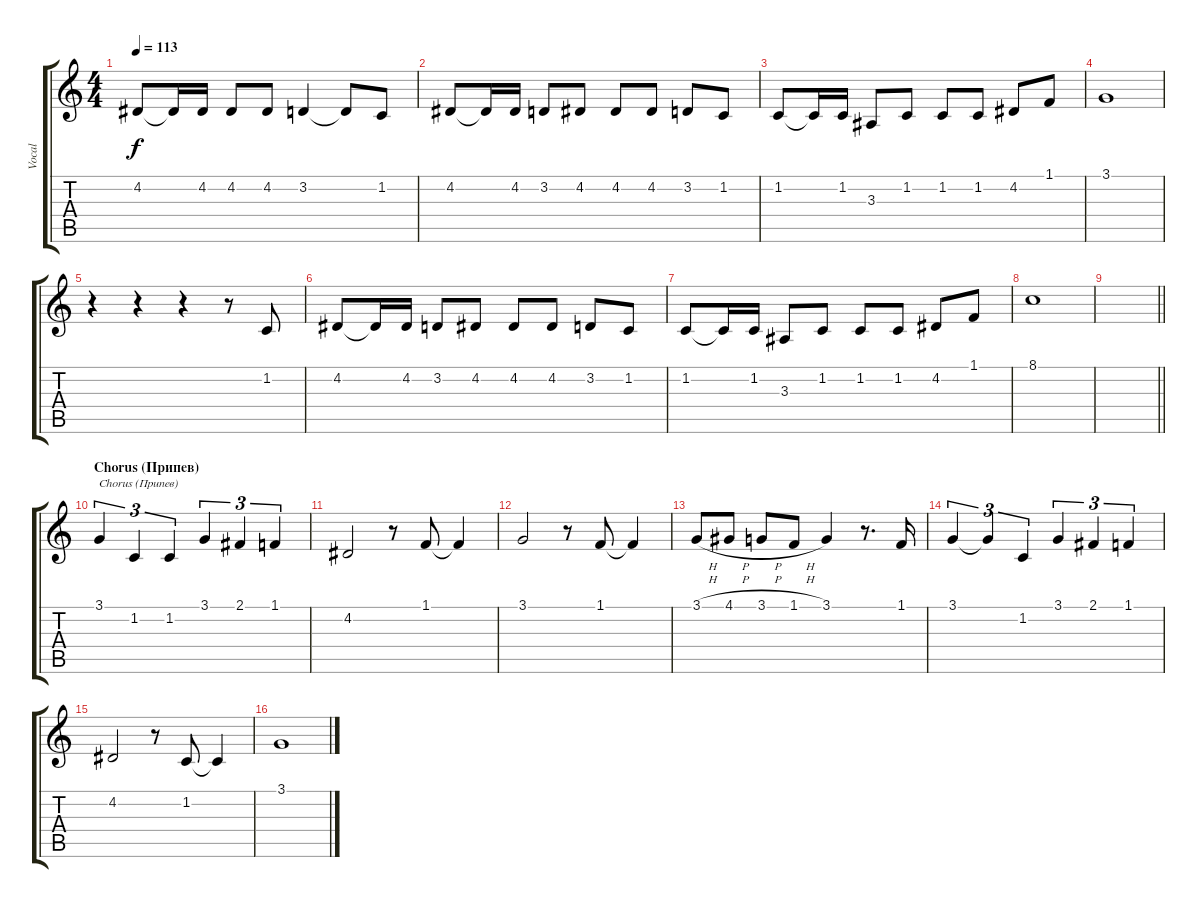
\track ("Vocal" "Vocal") {instrument harmonica}
\staff {score tabs}
\tuning (E4 B3 G3 D3 A2 E2) {hide}
\ts (4 4)
\tempo 113
\clef g2
\ks c
4.2.8{dy f} 4.2{t}.16 4.2.16 4.2.8 4.2.8 3.2.4 3.2{t}.8 1.2.8 |
4.2.8 4.2{t}.16 4.2.16 3.2.8 4.2.8 4.2.8 4.2.8 3.2.8 1.2.8 |
1.2.8 1.2{t}.16 1.2.16 3.3.8 1.2.8 1.2.8 1.2.8 4.2.8 1.1.8 |
3.1.1 |
r.4 r.4 r.4 r.8 1.2.8 |
4.2.8 4.2{t}.16 4.2.16 3.2.8 4.2.8 4.2.8 4.2.8 3.2.8 1.2.8 |
1.2.8 1.2{t}.16 1.2.16 3.3.8 1.2.8 1.2.8 1.2.8 4.2.8 1.1.8 |
8.1.1 |
\barLineRight lightlight
|
\section ("" "Chorus (Припев)")
3.1.4{tu (3 2) txt "Chorus (Припев)"} 1.2.4{tu (3 2)} 1.2.4{tu (3 2)} 3.1.4{tu (3 2)} 2.1.4{tu (3 2)} 1.1.4{tu (3 2)} |
4.2.2 r.8 1.1.8 1.1{t}.4 |
3.1.2 r.8 1.1.8 1.1{t}.4 |
3.1{h}.8 4.1{h}.8 3.1{h}.8 1.1{h}.8 3.1.4 r.8{d} 1.1.16 |
3.1.4{tu (3 2)} 3.1{t}.4{tu (3 2)} 1.2.4{tu (3 2)} 3.1.4{tu (3 2)} 2.1.4{tu (3 2)} 1.1.4{tu (3 2)} |
4.2.2 r.8 1.2.8 1.2{t}.4 |
3.1.1
